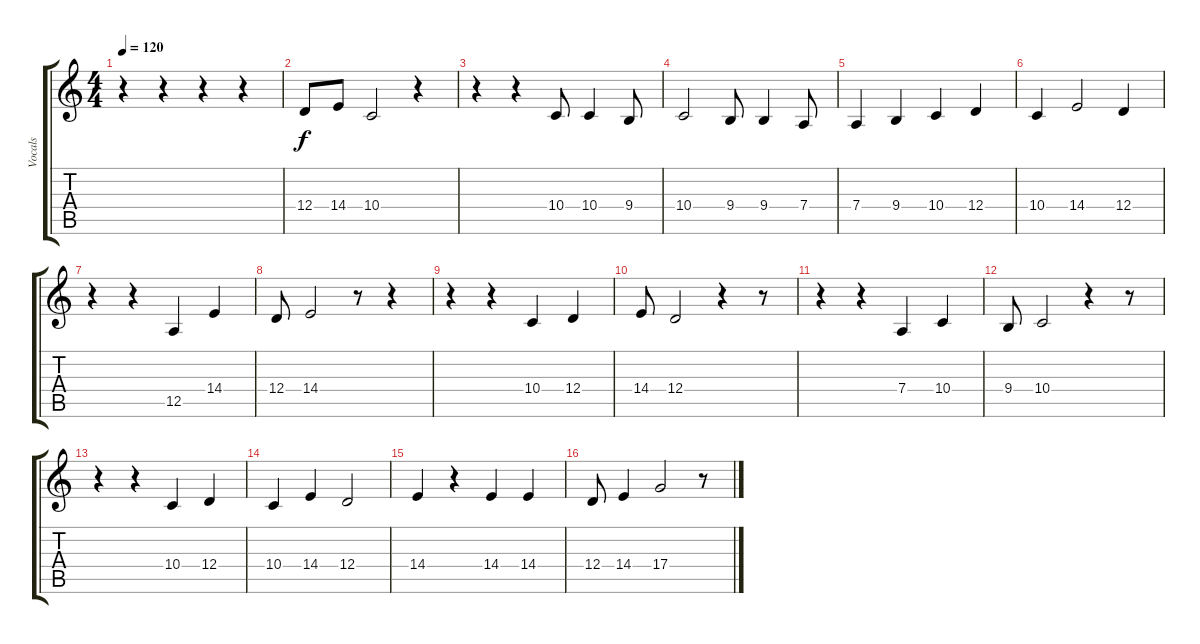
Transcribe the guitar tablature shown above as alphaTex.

\track ("Vocals" "Vocals") {instrument voiceoohs}
\staff {score tabs}
\tuning (E4 B3 G3 D3 A2 E2) {hide}
\ts (4 4)
\tempo 120
\clef g2
\ks c
r.4{dy f} r.4 r.4 r.4 |
12.4.8 14.4.8 10.4.2 r.4 |
r.4 r.4 10.4.8 10.4.4 9.4.8 |
10.4.2 9.4.8 9.4.4 7.4.8 |
7.4.4 9.4.4 10.4.4 12.4.4 |
10.4.4 14.4.2 12.4.4 |
r.4 r.4 12.5.4 14.4.4 |
12.4.8 14.4.2 r.8 r.4 |
r.4 r.4 10.4.4 12.4.4 |
14.4.8 12.4.2 r.4 r.8 |
r.4 r.4 7.4.4 10.4.4 |
9.4.8 10.4.2 r.4 r.8 |
r.4 r.4 10.4.4 12.4.4 |
10.4.4 14.4.4 12.4.2 |
14.4.4 r.4 14.4.4 14.4.4 |
12.4.8 14.4.4 17.4.2 r.8
